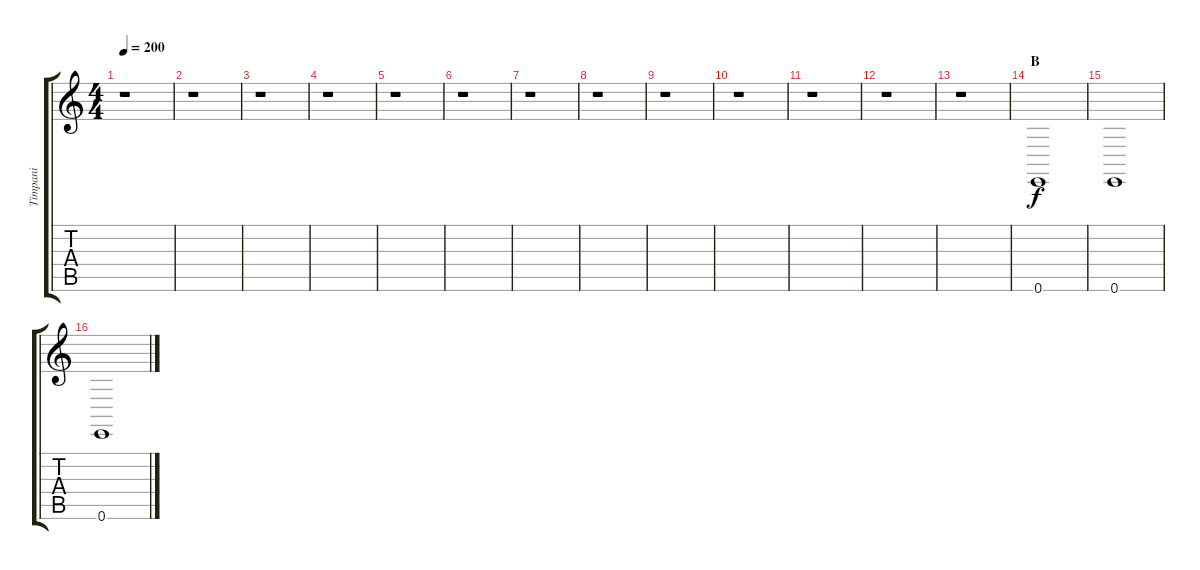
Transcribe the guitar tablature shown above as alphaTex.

\track ("Timpani" "Timpani") {instrument timpani}
\staff {score tabs}
\tuning (E4 B3 G3 D3 A2 E2) {hide}
\ts (4 4)
\tempo 200
\clef g2
\ks c
r.1{dy f} |
r.1 |
r.1 |
r.1 |
r.1 |
r.1 |
r.1 |
r.1 |
r.1 |
r.1 |
r.1 |
r.1 |
r.1 |
\section ("" "B")
0.6.1 |
0.6.1 |
0.6.1
